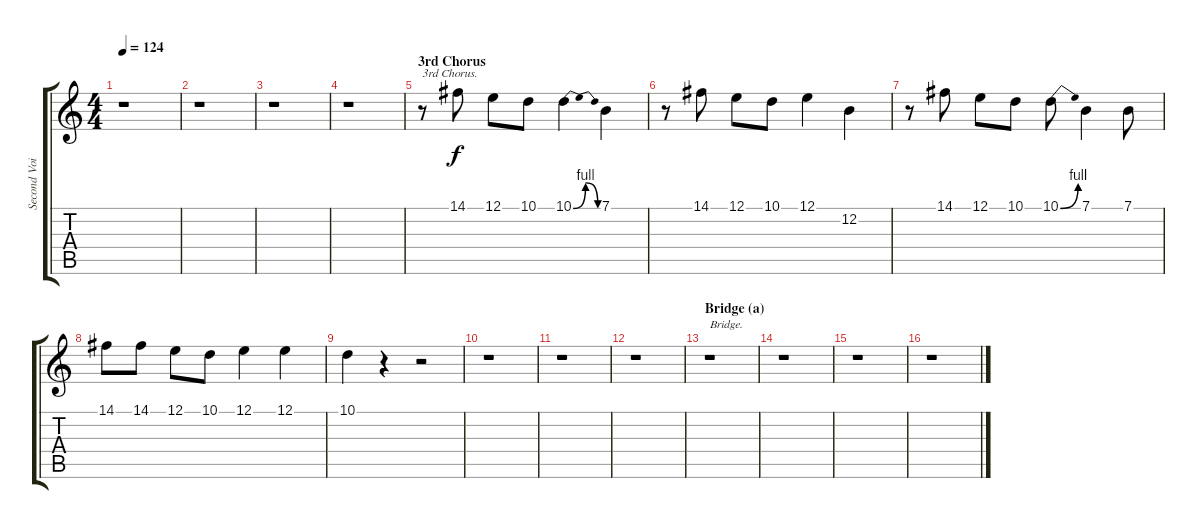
\track ("Second Voice" "Second Voi") {instrument flute}
\staff {score tabs}
\tuning (E4 B3 G3 D3 A2 E2) {hide}
\ts (4 4)
\tempo 124
\clef g2
\ks c
r.1{dy f} |
r.1 |
r.1 |
r.1 |
\section ("" "3rd Chorus")
r.8{txt "3rd Chorus."} 14.1.8 12.1.8 10.1.8 10.1{be (bendrelease 0 0 15 4 45 4 60 0)}.4 7.1.4 |
r.8 14.1.8 12.1.8 10.1.8 12.1.4 12.2.4 |
r.8 14.1.8 12.1.8 10.1.8 10.1{be (bend 0 0 60 4)}.8 7.1.4 7.1.8 |
14.1.8 14.1.8 12.1.8 10.1.8 12.1.4 12.1.4 |
10.1.4 r.4 r.2 |
r.1 |
r.1 |
r.1 |
\section ("" "Bridge (a)")
r.1{txt "Bridge."} |
r.1 |
r.1 |
r.1
